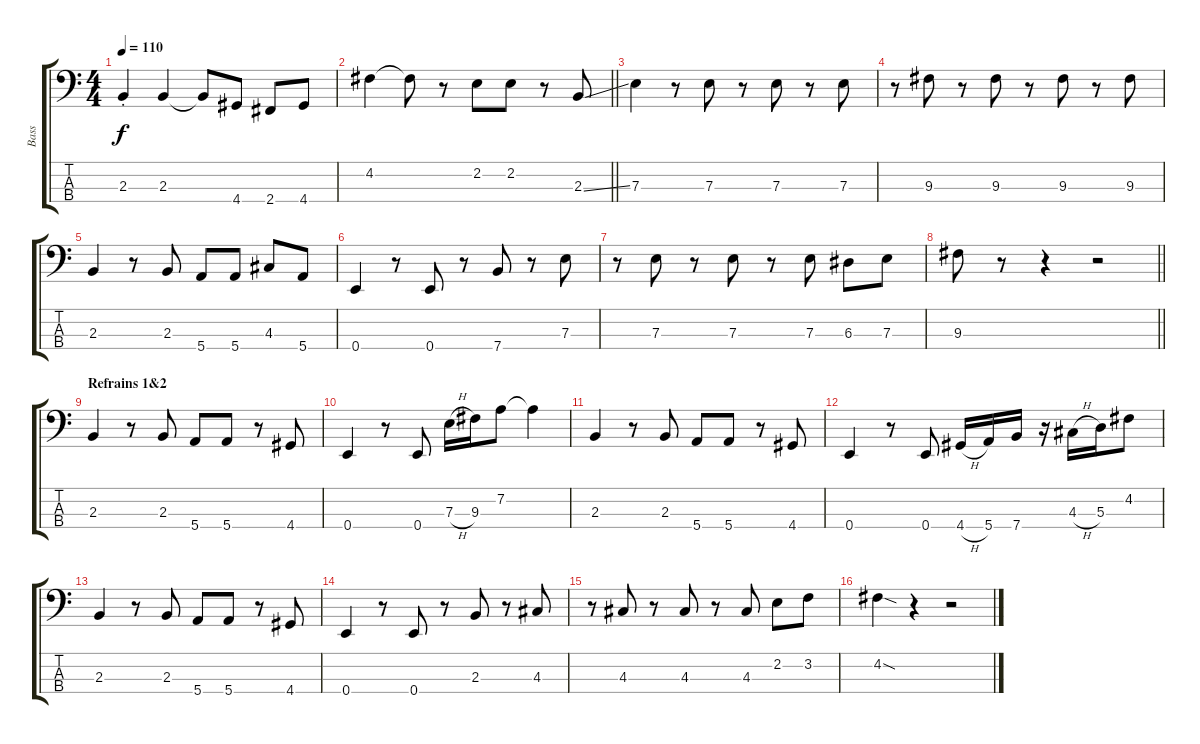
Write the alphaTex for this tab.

\track ("Bass" "Bass") {instrument electricbassfinger}
\staff {score tabs}
\tuning (G2 D2 A1 E1) {hide}
\ts (4 4)
\tempo 110
\clef f4
\ks c
2.3{st}.4{dy f} 2.3.4 2.3{t}.8 4.4.8 2.4.8 4.4.8 |
\barLineRight lightlight
4.2.4 4.2{t}.8 r.8 2.2.8 2.2.8 r.8 2.3{ss}.8 |
7.3.4 r.8 7.3.8 r.8 7.3.8 r.8 7.3.8 |
r.8 9.3.8 r.8 9.3.8 r.8 9.3.8 r.8 9.3.8 |
2.3.4 r.8 2.3.8 5.4.8 5.4.8 4.3.8 5.4.8 |
0.4.4 r.8 0.4.8 r.8 7.4.8 r.8 7.3.8 |
r.8 7.3.8 r.8 7.3.8 r.8 7.3.8 6.3.8 7.3.8 |
\barLineRight lightlight
9.3.8 r.8 r.4 r.2 |
\section ("" "Refrains 1&2")
2.3.4 r.8 2.3.8 5.4.8 5.4.8 r.8 4.4.8 |
0.4.4 r.8 0.4.8 7.3{h}.16 9.3.16 7.2.8 7.2{t}.4 |
2.3.4 r.8 2.3.8 5.4.8 5.4.8 r.8 4.4.8 |
0.4.4 r.8 0.4.8 4.4{h}.16 5.4.16 7.4.16 r.16 4.3{h}.16 5.3.16 4.2.8 |
2.3.4 r.8 2.3.8 5.4.8 5.4.8 r.8 4.4.8 |
0.4.4 r.8 0.4.8 r.8 2.3.8 r.8 4.3.8 |
r.8 4.3.8 r.8 4.3.8 r.8 4.3.8 2.2.8 3.2.8 |
4.2{sod}.4 r.4 r.2
